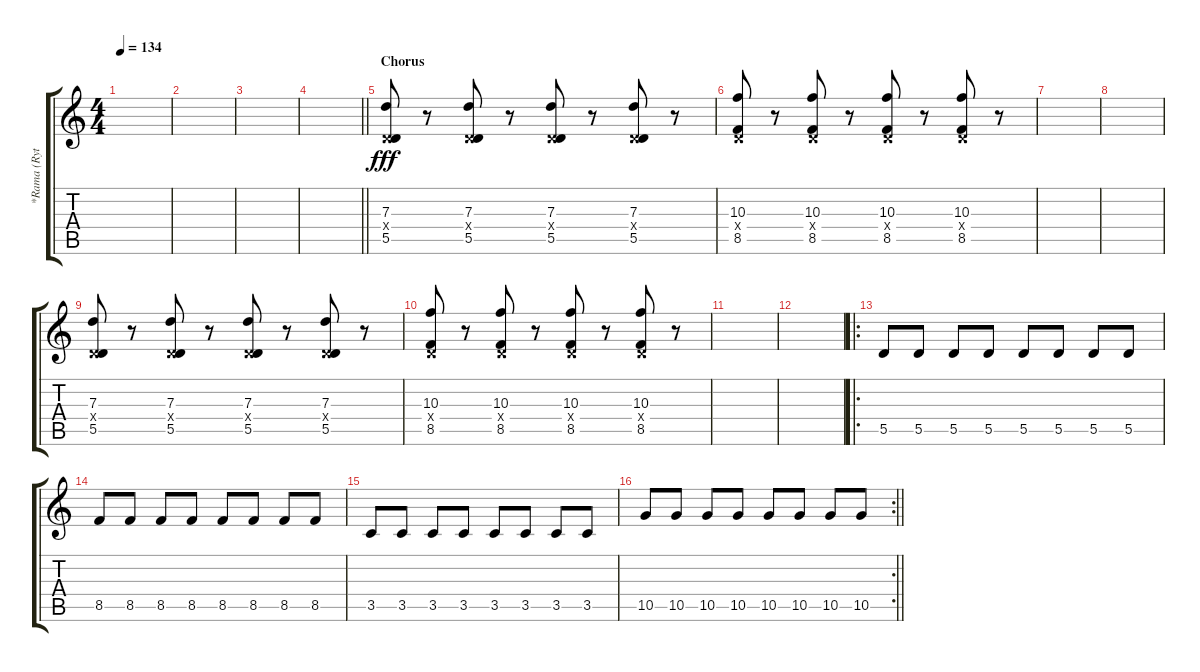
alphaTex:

\track ("*Rama (Rythm Guitar)" "*Rama (Ryt") {instrument distortionguitar}
\staff {score tabs}
\tuning (E4 B3 G3 D3 A2 E2) {hide}
\ts (4 4)
\tempo 134
\clef g2
\ks c
|
|
|
\barLineRight lightlight
|
\section ("" "Chorus")
(7.3 0.4{x} 5.5).8{dy fff volume 14} r.8 (7.3 0.4{x} 5.5).8 r.8 (7.3 0.4{x} 5.5).8 r.8 (7.3 0.4{x} 5.5).8 r.8 |
(10.3 0.4{x} 8.5).8 r.8 (10.3 0.4{x} 8.5).8 r.8 (10.3 0.4{x} 8.5).8 r.8 (10.3 0.4{x} 8.5).8 r.8 |
|
|
(7.3 0.4{x} 5.5).8 r.8 (7.3 0.4{x} 5.5).8 r.8 (7.3 0.4{x} 5.5).8 r.8 (7.3 0.4{x} 5.5).8 r.8 |
(10.3 0.4{x} 8.5).8 r.8 (10.3 0.4{x} 8.5).8 r.8 (10.3 0.4{x} 8.5).8 r.8 (10.3 0.4{x} 8.5).8 r.8 |
|
|
\ro
5.5.8{volume 16 instrument overdrivenguitar} 5.5.8 5.5.8 5.5.8 5.5.8 5.5.8 5.5.8 5.5.8 |
8.5.8 8.5.8 8.5.8 8.5.8 8.5.8 8.5.8 8.5.8 8.5.8 |
3.5.8 3.5.8 3.5.8 3.5.8 3.5.8 3.5.8 3.5.8 3.5.8 |
\rc 2
\barLineRight lightlight
10.5.8 10.5.8 10.5.8 10.5.8 10.5.8 10.5.8 10.5.8 10.5.8
